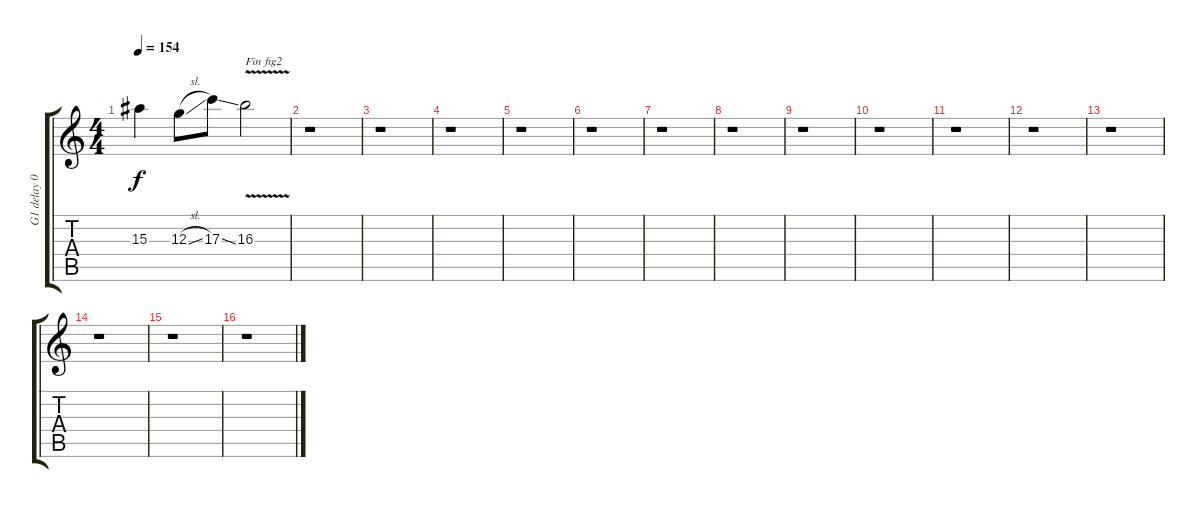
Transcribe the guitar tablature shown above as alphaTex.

\track ("G1 delay 0.779" "G1 delay 0") {instrument overdrivenguitar}
\staff {score tabs}
\tuning (E4 B3 G3 D3 A2 E2) {hide}
\ts (4 4)
\tempo 154
\clef g2
\ks c
15.3{t}.4{dy f} 12.3{sl}.8 17.3{ss}.8 16.3{v}.2{txt "Fin fig2"} |
r.1 |
r.1 |
r.1 |
r.1 |
r.1 |
r.1 |
r.1 |
r.1 |
r.1 |
r.1 |
r.1 |
r.1 |
r.1 |
r.1 |
r.1
